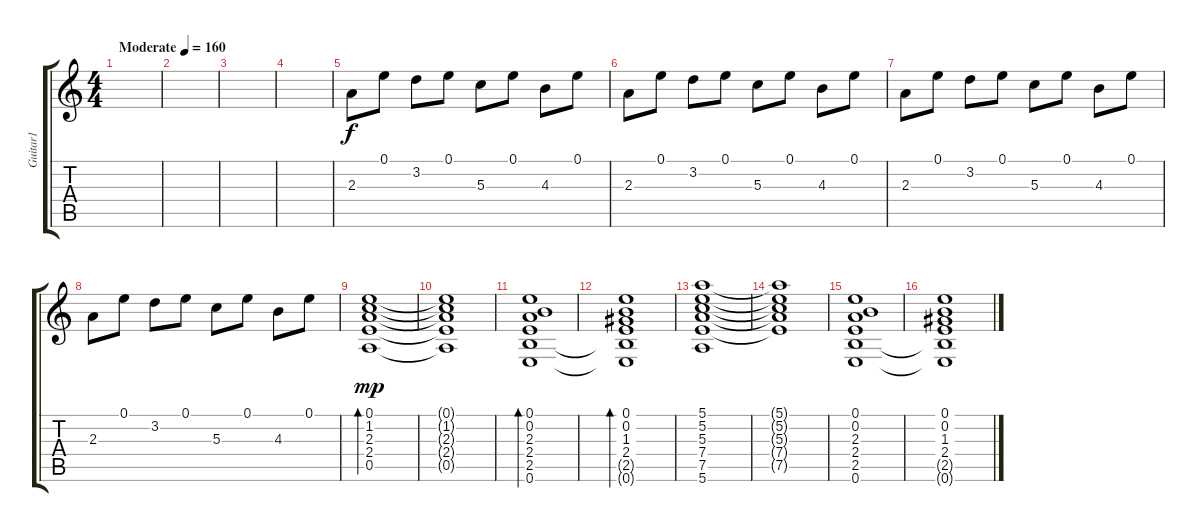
\track ("Guitar1" "Guitar1") {instrument acousticguitarnylon}
\staff {score tabs}
\tuning (E4 B3 G3 D3 A2 E2) {hide}
\ts (4 4)
\tempo (160 "Moderate")
\clef g2
\ks c
|
|
|
|
2.3.8 0.1.8 3.2.8 0.1.8 5.3.8 0.1.8 4.3.8 0.1.8 |
2.3.8 0.1.8 3.2.8 0.1.8 5.3.8 0.1.8 4.3.8 0.1.8 |
2.3.8 0.1.8 3.2.8 0.1.8 5.3.8 0.1.8 4.3.8 0.1.8 |
2.3.8 0.1.8 3.2.8 0.1.8 5.3.8 0.1.8 4.3.8 0.1.8 |
(0.1 1.2 2.3 2.4 0.5).1{bd 30 dy mp} |
(0.1{t} 1.2{t} 2.3{t} 2.4{t} 0.5{t}).1 |
(0.1 0.2 2.3 2.4 2.5 0.6).1{bd 30} |
(0.1 0.2 1.3 2.4 2.5{t} 0.6{t}).1{bd 30} |
(5.1 5.2 5.3 7.4 7.5 5.6).1 |
(5.1{t} 5.2{t} 5.3{t} 7.4{t} 7.5{t}).1 |
(0.1 0.2 2.3 2.4 2.5 0.6).1 |
(0.1 0.2 1.3 2.4 2.5{t} 0.6{t}).1
